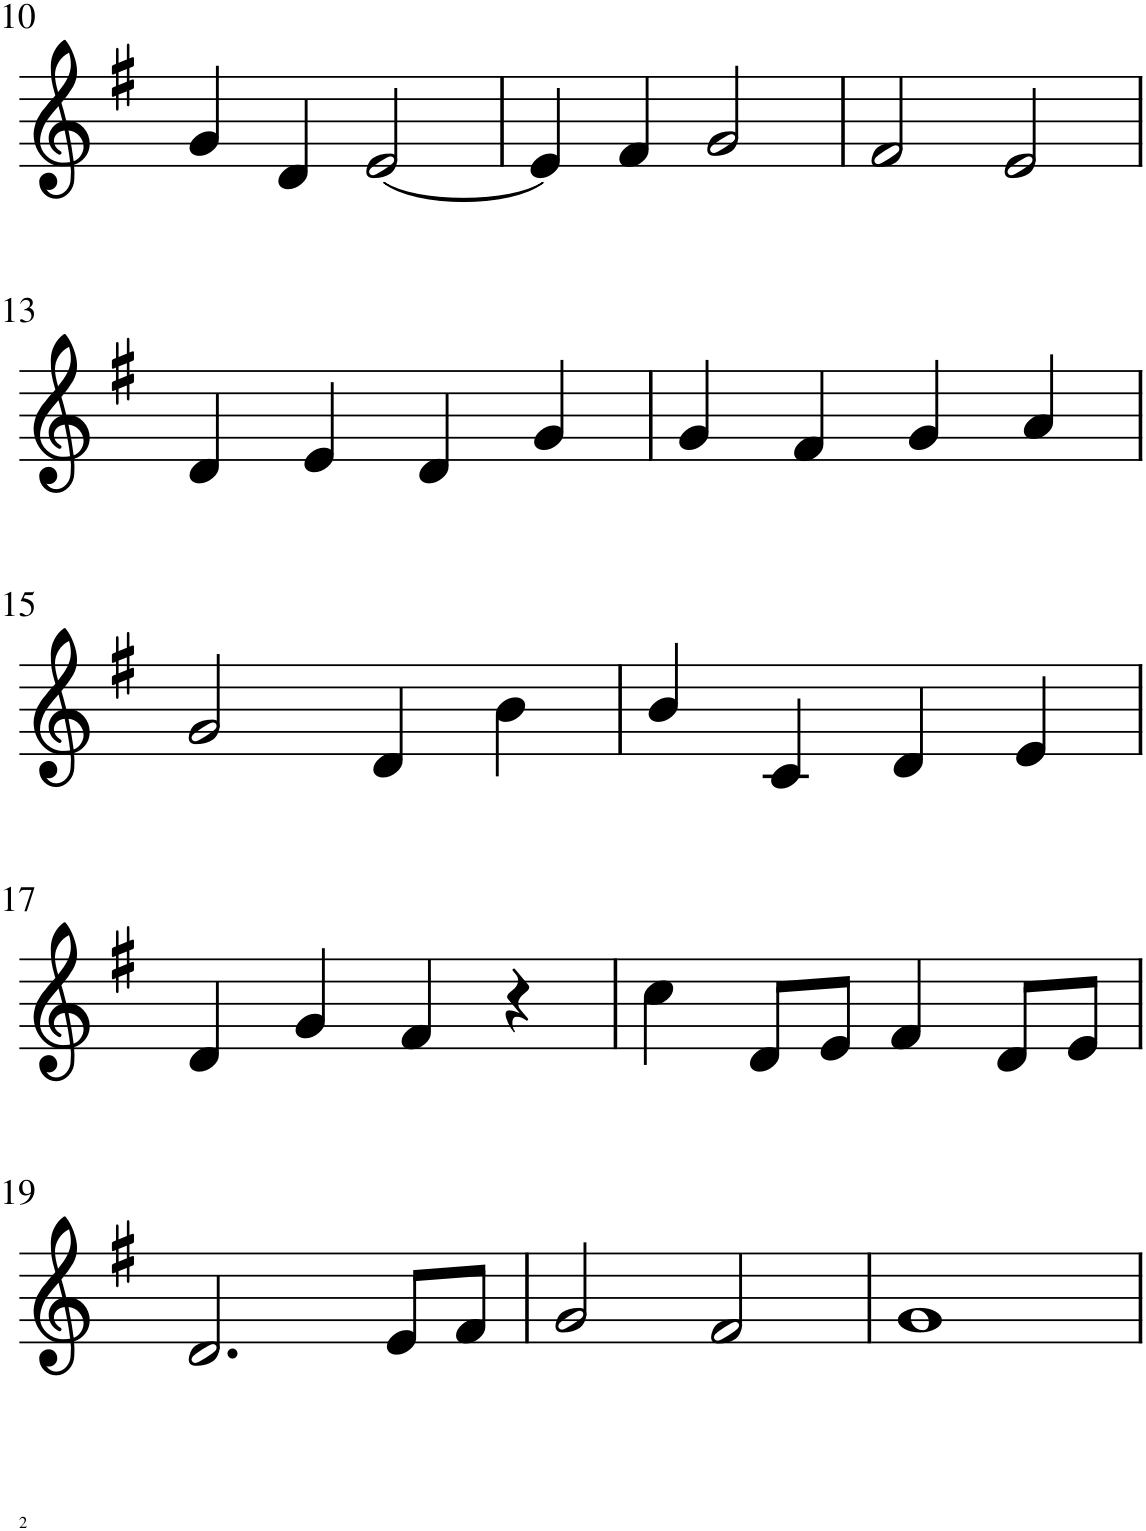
**kern
*part1
*staff1
*I"Piano
*I'Pno.
!!LO:PB:g=z
*clefG2
*k[f#]
*M4/4
=10
4g/
4d/
[2e/
=11
4e/]
4f#/
2g/
=12
2f#/
2e/
!!LO:LB:g=z
=13
4d/
4e/
4d/
4g/
=14
4g/
4f#/
4g/
4a/
!!LO:LB:g=z
=15
2g/
4d/
4b\
=16
4b/
4c/
4d/
4e/
!!LO:LB:g=z
=17
4d/
4g/
4f#/
4r
=18
4cc\
8d/L
8e/J
4f#/
8d/L
8e/J
!!LO:LB:g=z
=19
2.d/
8e/L
8f#/J
=20
2g/
2f#/
=21
1g
=
*-
